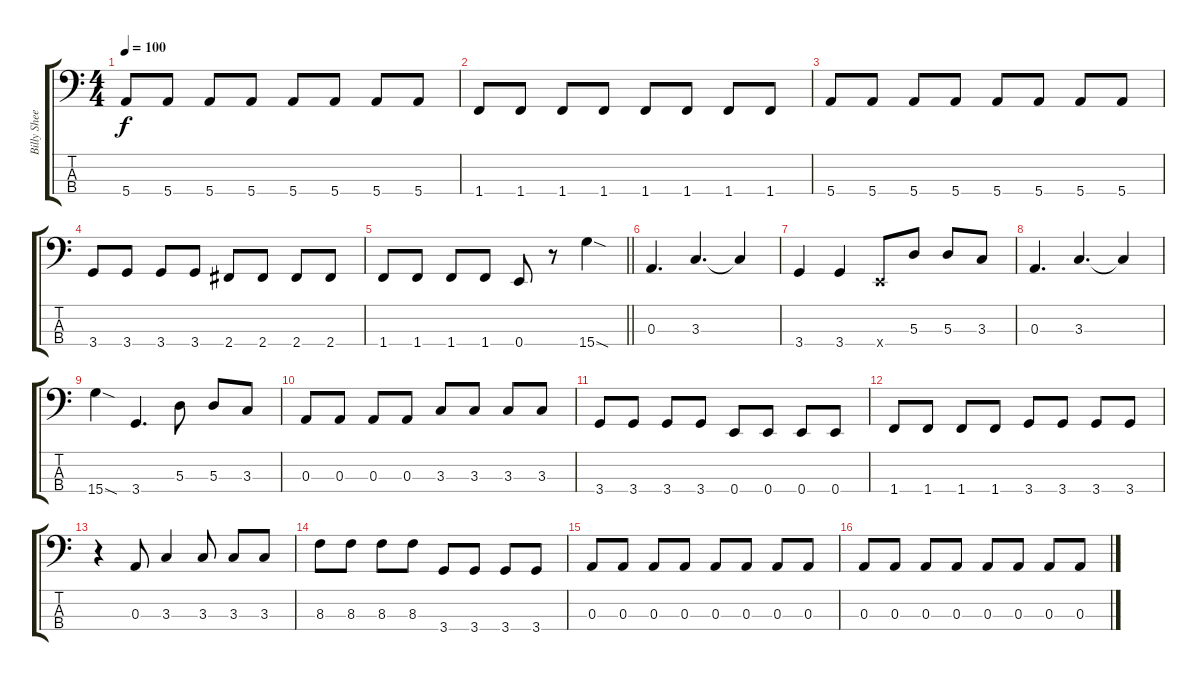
\track ("Billy Sheehan" "Billy Shee") {instrument electricbassfinger}
\staff {score tabs}
\tuning (G2 D2 A1 E1) {hide}
\ts (4 4)
\tempo 100
\clef f4
\ks c
5.4.8{dy f} 5.4.8 5.4.8 5.4.8 5.4.8 5.4.8 5.4.8 5.4.8 |
1.4.8 1.4.8 1.4.8 1.4.8 1.4.8 1.4.8 1.4.8 1.4.8 |
5.4.8 5.4.8 5.4.8 5.4.8 5.4.8 5.4.8 5.4.8 5.4.8 |
3.4.8 3.4.8 3.4.8 3.4.8 2.4.8 2.4.8 2.4.8 2.4.8 |
\barLineRight lightlight
1.4.8 1.4.8 1.4.8 1.4.8 0.4.8 r.8 15.4{sod}.4 |
0.3.4{d} 3.3.4{d} 3.3{t}.4 |
3.4.4 3.4.4 0.4{x}.8 5.3.8 5.3.8 3.3.8 |
0.3.4{d} 3.3.4{d} 3.3{t}.4 |
15.4{sod}.4 3.4.4{d} 5.3.8 5.3.8 3.3.8 |
0.3.8 0.3.8 0.3.8 0.3.8 3.3.8 3.3.8 3.3.8 3.3.8 |
3.4.8 3.4.8 3.4.8 3.4.8 0.4.8 0.4.8 0.4.8 0.4.8 |
1.4.8 1.4.8 1.4.8 1.4.8 3.4.8 3.4.8 3.4.8 3.4.8 |
r.4 0.3.8 3.3.4 3.3.8 3.3.8 3.3.8 |
8.3.8 8.3.8 8.3.8 8.3.8 3.4.8 3.4.8 3.4.8 3.4.8 |
0.3.8 0.3.8 0.3.8 0.3.8 0.3.8 0.3.8 0.3.8 0.3.8 |
0.3.8 0.3.8 0.3.8 0.3.8 0.3.8 0.3.8 0.3.8 0.3.8
